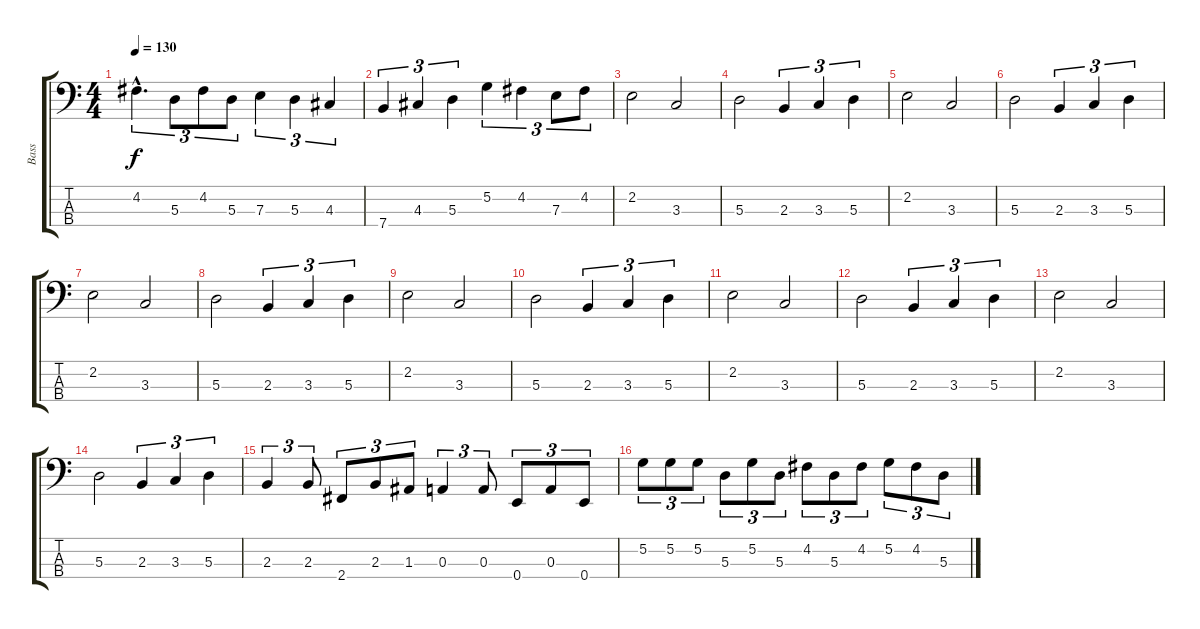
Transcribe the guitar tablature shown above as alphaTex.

\track ("Bass" "Bass") {instrument electricbasspick}
\staff {score tabs}
\tuning (G2 D2 A1 E1) {hide}
\ts (4 4)
\tempo 130
\clef f4
\ks c
4.2{hac}.4{d tu (3 2) dy f} 5.3.8{tu (3 2)} 4.2.8{tu (3 2)} 5.3.8{tu (3 2)} 7.3.4{tu (3 2)} 5.3.4{tu (3 2)} 4.3.4{tu (3 2)} |
7.4.4{tu (3 2)} 4.3.4{tu (3 2)} 5.3.4{tu (3 2)} 5.2.4{tu (3 2)} 4.2.4{tu (3 2)} 7.3.8{tu (3 2)} 4.2.8{tu (3 2)} |
2.2.2 3.3.2 |
5.3.2 2.3.4{tu (3 2)} 3.3.4{tu (3 2)} 5.3.4{tu (3 2)} |
2.2.2 3.3.2 |
5.3.2 2.3.4{tu (3 2)} 3.3.4{tu (3 2)} 5.3.4{tu (3 2)} |
2.2.2 3.3.2 |
5.3.2 2.3.4{tu (3 2)} 3.3.4{tu (3 2)} 5.3.4{tu (3 2)} |
2.2.2 3.3.2 |
5.3.2 2.3.4{tu (3 2)} 3.3.4{tu (3 2)} 5.3.4{tu (3 2)} |
2.2.2 3.3.2 |
5.3.2 2.3.4{tu (3 2)} 3.3.4{tu (3 2)} 5.3.4{tu (3 2)} |
2.2.2 3.3.2 |
5.3.2 2.3.4{tu (3 2)} 3.3.4{tu (3 2)} 5.3.4{tu (3 2)} |
2.3.4{tu (3 2)} 2.3.8{tu (3 2)} 2.4.8{tu (3 2)} 2.3.8{tu (3 2)} 1.3.8{tu (3 2)} 0.3.4{tu (3 2)} 0.3.8{tu (3 2)} 0.4.8{tu (3 2)} 0.3.8{tu (3 2)} 0.4.8{tu (3 2)} |
5.2.8{tu (3 2)} 5.2.8{tu (3 2)} 5.2.8{tu (3 2)} 5.3.8{tu (3 2)} 5.2.8{tu (3 2)} 5.3.8{tu (3 2)} 4.2.8{tu (3 2)} 5.3.8{tu (3 2)} 4.2.8{tu (3 2)} 5.2.8{tu (3 2)} 4.2.8{tu (3 2)} 5.3.8{tu (3 2)}
